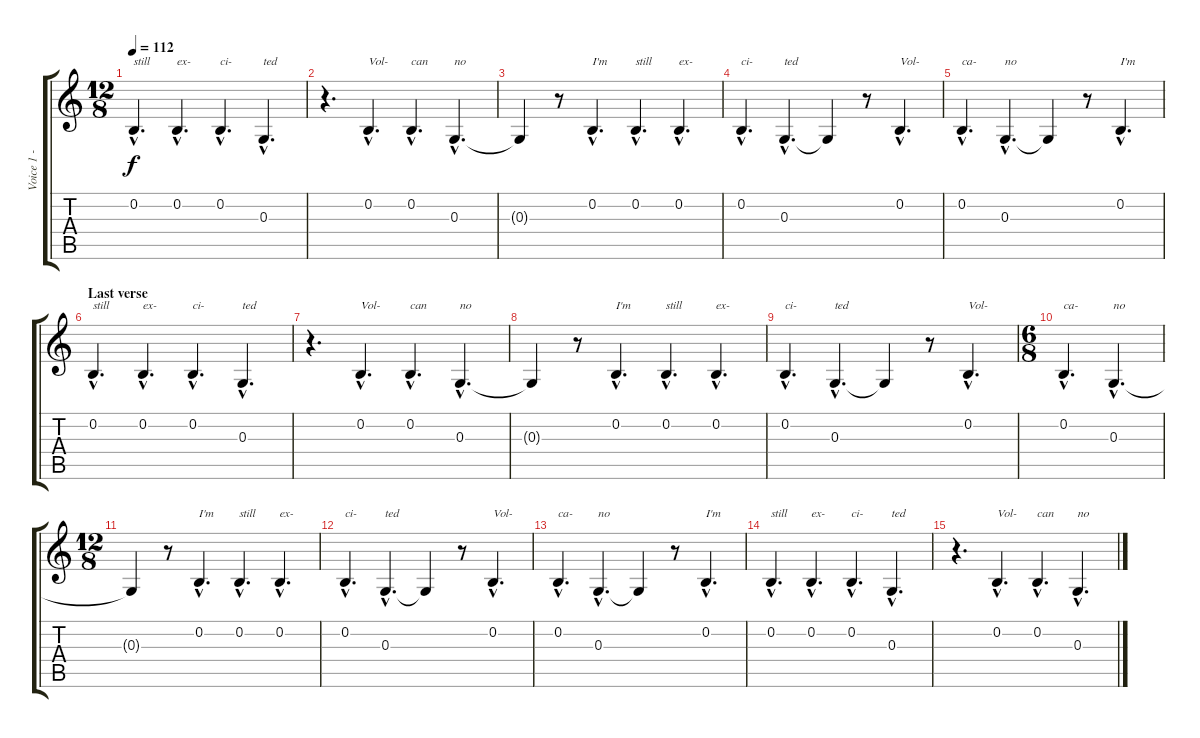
\track ("Voice 1 - \"Volcano...\"" "Voice 1 - ") {instrument clarinet}
\staff {score tabs}
\tuning (E4 B3 G3 D3 A2 E2) {hide}
\ts (12 8)
\tempo 112
\clef g2
\ks c
0.2{hac}.4{d txt "still" dy f} 0.2{hac}.4{d txt "ex-"} 0.2{hac}.4{d txt "ci-"} 0.3{hac}.4{d txt "ted"} |
r.4{d} 0.2{hac}.4{d txt "Vol-"} 0.2{hac}.4{d txt "can"} 0.3{hac}.4{d txt "no"} |
0.3{t}.4 r.8 0.2{hac}.4{d txt "I'm"} 0.2{hac}.4{d txt "still"} 0.2{hac}.4{d txt "ex-"} |
0.2{hac}.4{d txt "ci-"} 0.3{hac}.4{d txt "ted"} 0.3{t}.4 r.8 0.2{hac}.4{d txt "Vol-"} |
0.2{hac}.4{d txt "ca-"} 0.3{hac}.4{d txt "no"} 0.3{t}.4 r.8 0.2{hac}.4{d txt "I'm"} |
\section ("" "Last verse")
0.2{hac}.4{d txt "still"} 0.2{hac}.4{d txt "ex-"} 0.2{hac}.4{d txt "ci-"} 0.3{hac}.4{d txt "ted"} |
r.4{d} 0.2{hac}.4{d txt "Vol-"} 0.2{hac}.4{d txt "can"} 0.3{hac}.4{d txt "no"} |
0.3{t}.4 r.8 0.2{hac}.4{d txt "I'm"} 0.2{hac}.4{d txt "still"} 0.2{hac}.4{d txt "ex-"} |
0.2{hac}.4{d txt "ci-"} 0.3{hac}.4{d txt "ted"} 0.3{t}.4 r.8 0.2{hac}.4{d txt "Vol-"} |
\ts (6 8)
0.2{hac}.4{d txt "ca-"} 0.3{hac}.4{d txt "no"} |
\ts (12 8)
0.3{t}.4 r.8 0.2{hac}.4{d txt "I'm"} 0.2{hac}.4{d txt "still"} 0.2{hac}.4{d txt "ex-"} |
0.2{hac}.4{d txt "ci-"} 0.3{hac}.4{d txt "ted"} 0.3{t}.4 r.8 0.2{hac}.4{d txt "Vol-"} |
0.2{hac}.4{d txt "ca-"} 0.3{hac}.4{d txt "no"} 0.3{t}.4 r.8 0.2{hac}.4{d txt "I'm"} |
0.2{hac}.4{d txt "still"} 0.2{hac}.4{d txt "ex-"} 0.2{hac}.4{d txt "ci-"} 0.3{hac}.4{d txt "ted"} |
r.4{d} 0.2{hac}.4{d txt "Vol-"} 0.2{hac}.4{d txt "can"} 0.3{hac}.4{d txt "no"}
